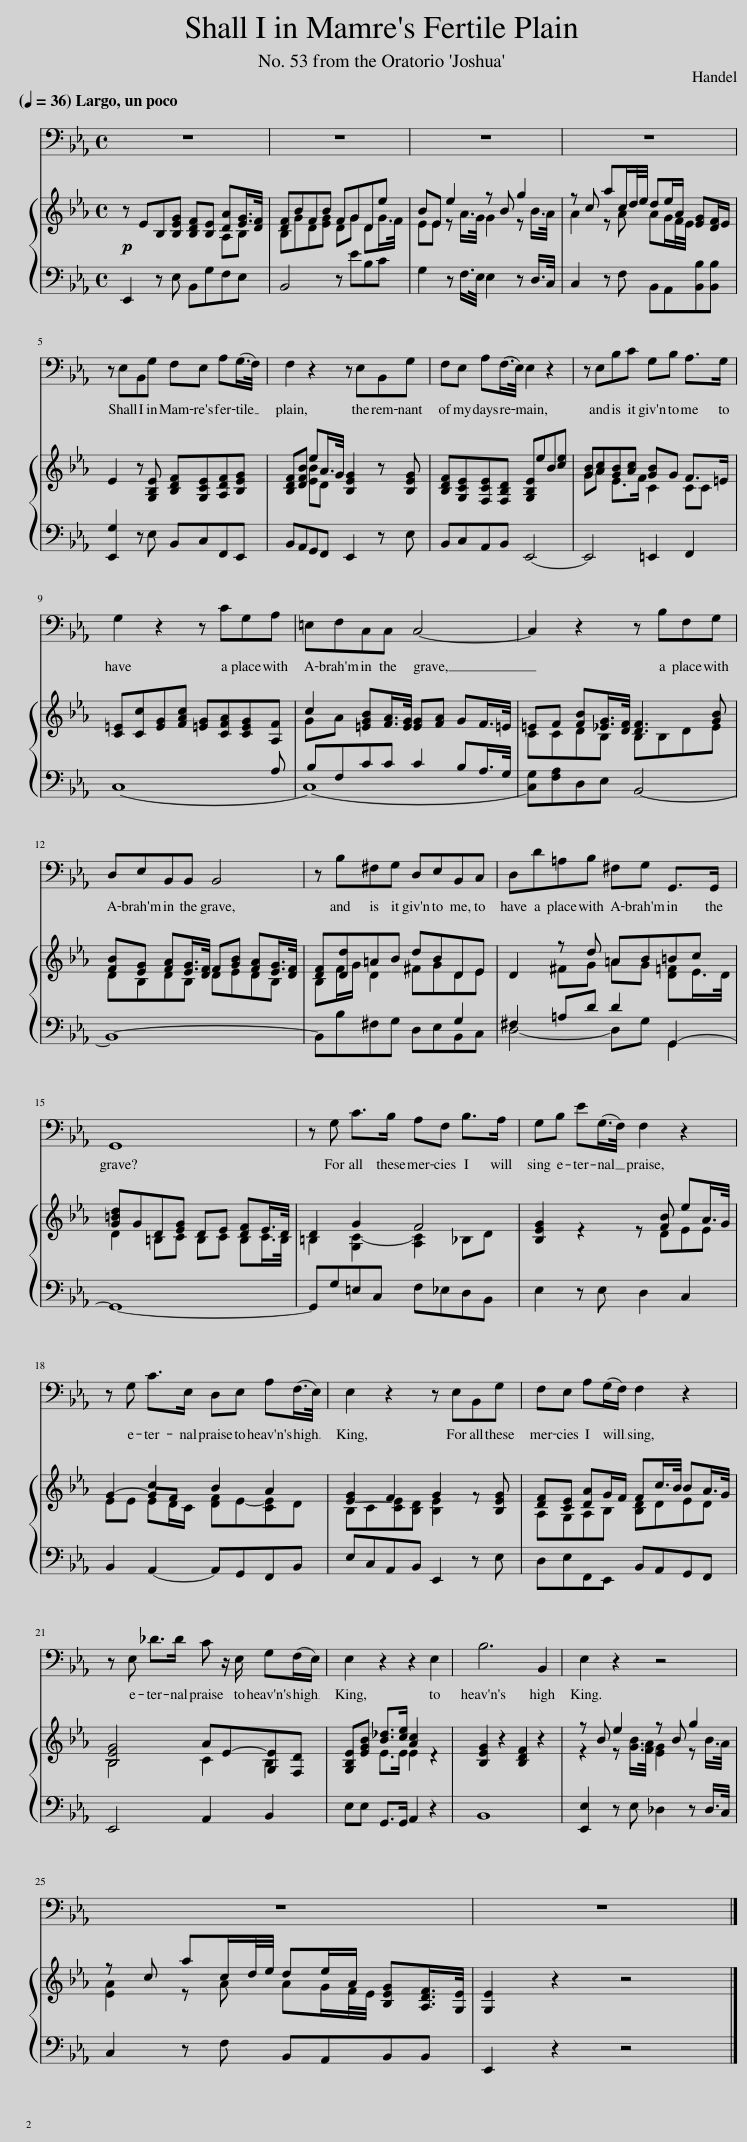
X:1
%%score 1 { ( 2 3 7 ) | ( 4 5 6 ) }
L:1/8
Q:1/4=36
M:4/4
I:linebreak $
K:Eb
V:1 bass
V:2 treble
V:3 treble
V:7 treble
V:4 bass
V:5 bass
V:6 bass
V:1
 z8 | z8 | z8 | z8 |$ z E,B,,G, F,E, A,(G,/>F,/) | %5
 F,2 z2 z E,B,,G, | F,E, A,(F,/>E,/) E,2 z2 | z E,B,C G,B, A,>G, |$ G,2 z2 z CG,A, | =E,F,C,C, C,4- | %10
 C,2 z2 z B,F,G, |$ D,E,B,,B,, B,,4 | z B,^F,G, D,E,B,,C, | D,D=A,B, ^F,G, G,,>G,, |$ G,,8 | %15
 z G, C>B, A,F, B,>A, | G,B, E(G,/>F,/) F,2 z2 |$ z G, C>E, D,E, A,(F,/>E,/) | E,2 z2 z E,B,,G, | F,E, A,(G,/F,/) F,2 z2 |$ %20
 z E, _D>D C z/ E,/ G,(F,/E,/) | E,2 z2 z2 E,2 | B,6 B,,2 | E,2 z2 z4 |$ z8 | %25
 z8 |] %26
V:2
!p! z EB,[B,EG] [B,DF][B,E] [DA][EG]/>[DF]/ | [DF]BFB FGDe | BE e2 z B g2 | z c ac/d/4e/4 de/A/ [EG][DF]/E/ |$ E2 z [G,B,E] [B,DF][G,CE][A,DF][B,EG] | %5
 [B,DF][DFB] eA/>G/ [B,EG]2 z [B,EG] | [B,DF][G,CE][F,CE][F,B,D] [G,B,E]eB[ce] | [GB][Ac][GB][Ac] [GB]G F>=E |$ [C=E][Cc][EG][FAc] [=EG][CFA][CEG][A,F] | c2 [=EGB][FA]/>[EG]/ [EG][FA] GF/>=E/ | %10
 =EF [FB][_EG]/>[DF]/ [DF]3 [GB] |$ [FB][EG] [FA][EG]/>[DF]/ F[GB] [FA][EG]/>[DF]/ | [DF][Dd]=AB dBDE | D2 z d =AB=Bc |$ [G=Bd]GD[EG] DE [DF]E/>D/ | %15
 D2 G2 F4 | [B,EG]2 z2 z [FB] eA/>G/ |$ G2- c2 B2 A2 | [E-G]2 F2 G2 z [B,EG] | [DF][CE] [DA]G/F/ Fc/>B/ BA/>G/ |$ %20
 [B,EG]4 AE-[G,E][F,D] | [G,B,E][EGB] [B_d]>[ce] [Ac]2 z2 | [B,EG]2 z2 [B,DF]2 z2 | z B e2 z B g2 |$ z c ac/d/4e/4 de/A/ [B,EG][A,DF]/>[G,E]/ | %25
 [G,E]2 z2 z4 |] %26
V:3
 x6 A,B, | B,GD[EG] DG DG/>F/ | EE z A/>G/ G2 z B/>A/ | A2 z A AG/F/4E/4 x2 |$ x8 | %5
 x2 [EB]D x4 | x8 | GA E>F C2 CC |$ x8 | GA x6 | %10
 CCDB, B,B,DE |$ DB,DB, DEDB, | B,F/G/ D2 ^FGDE | x2 ^FG =AG [D=F]E/>D/ |$ D2 =B,C B,C B,C/>B,/ | %15
 =B,2 [G,C-]2 [A,C]2 _B,D | x5 DEE |$ EE ED/C/ [DF]E-[CE]D | B,C[CE][B,D] [B,E]2 x2 | A,G,A,B, [B,D]DED |$ %20
 B,4 C2 B,2 | x2 E>E E2 x2 | x8 | z2 z [GB]/>[FA]/ [EG]2 z B/>A/ |$ [EA]2 z A AG/F/4E/4 x2 | %25
 x8 |] %26
V:4
 E,,2 z E, B,,G,F,E, | B,,4 z EB,C | G,2 z F,/>E,/ E,2 z D,/>C,/ | C,2 z F, B,,A,,[B,,B,][B,,B,] |$ [E,,G,]2 z E, B,,C,F,,E,, | %5
 B,,A,,G,,F,, E,,2 z E, | B,,C,A,,B,, E,,4- | E,,4 =E,,2 F,,2 |$ C,8- | C,8- | %10
 [C,G,][F,A,]D,E, B,,4- |$ B,,8- | B,,B,^F,G, D,E,B,,C, | ^F,2 =A,D D2 G,,2- |$ G,,8- | %15
 G,,G,=E,C, F,_E,D,B,, | E,2 z E, D,2 C,2 |$ B,,2 A,,2- A,,G,,F,,B,, | E,C,A,,B,, E,,2 z E, | D,E,F,,E,, B,,A,,G,,F,, |$ %20
 E,,4 A,,2 B,,2 | E,E, G,,>G,, A,,2 z2 | B,,8 | [E,,E,]2 z E, _D,2 z D,/>C,/ |$ C,2 z F, B,,A,,B,,B,, | %25
 E,,2 z2 z4 |] %26
V:5
 x8 | x8 | x8 | x8 |$ x8 | %5
 x8 | x8 | x8 |$ x7 A, | B,F,CC C2 B,A,/>G,/ | %10
 x8 |$ x8 | x6 G,2 | x8 |$ x8 | %15
 x8 | x8 |$ x8 | x8 | x8 |$ %20
 x8 | x8 | x8 | x8 |$ x8 | %25
 x8 |] %26
V:6
 x8 | x8 | x8 | x8 |$ x8 | %5
 x8 | x8 | x8 |$ x8 | x8 | %10
 x8 |$ x8 | x8 | D,4- D,G, G,,2 |$ x8 | %15
 x8 | x8 |$ x8 | x8 | x8 |$ %20
 x8 | x8 | x8 | x8 |$ x8 | %25
 x8 |] %26
V:7
 x8 | x8 | x8 | x8 |$ x8 | %5
 x8 | x8 | x8 |$ x8 | x8 | %10
 x8 |$ x8 | x8 | x8 |$ x8 | %15
 x8 | x8 |$ x2 GF x4 | x8 | x8 |$ %20
 x8 | x8 | x8 | x8 |$ x8 | %25
 x8 |] %26
